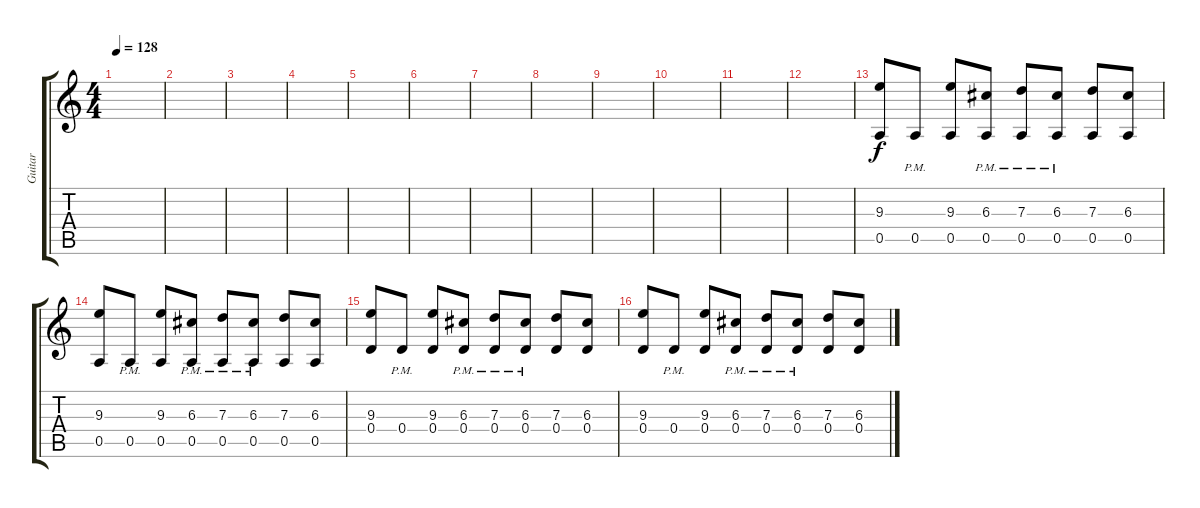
\track ("Guitar" "Guitar") {instrument distortionguitar}
\staff {score tabs}
\tuning (E4 B3 G3 D3 A2 E2) {hide}
\ts (4 4)
\tempo 128
\clef g2
\ks c
|
|
|
|
|
|
|
|
|
|
|
|
(9.3 0.5).8 0.5{pm}.8 (9.3 0.5).8 (6.3 0.5{pm}).8 (7.3 0.5{pm}).8 (6.3 0.5{pm}).8 (7.3 0.5).8 (6.3 0.5).8 |
(9.3 0.5).8 0.5{pm}.8 (9.3 0.5).8 (6.3 0.5{pm}).8 (7.3 0.5{pm}).8 (6.3 0.5{pm}).8 (7.3 0.5).8 (6.3 0.5).8 |
(9.3 0.4).8 0.4{pm}.8 (9.3 0.4).8 (6.3 0.4{pm}).8 (7.3 0.4{pm}).8 (6.3 0.4{pm}).8 (7.3 0.4).8 (6.3 0.4).8 |
(9.3 0.4).8 0.4{pm}.8 (9.3 0.4).8 (6.3 0.4{pm}).8 (7.3 0.4{pm}).8 (6.3 0.4{pm}).8 (7.3 0.4).8 (6.3 0.4).8
